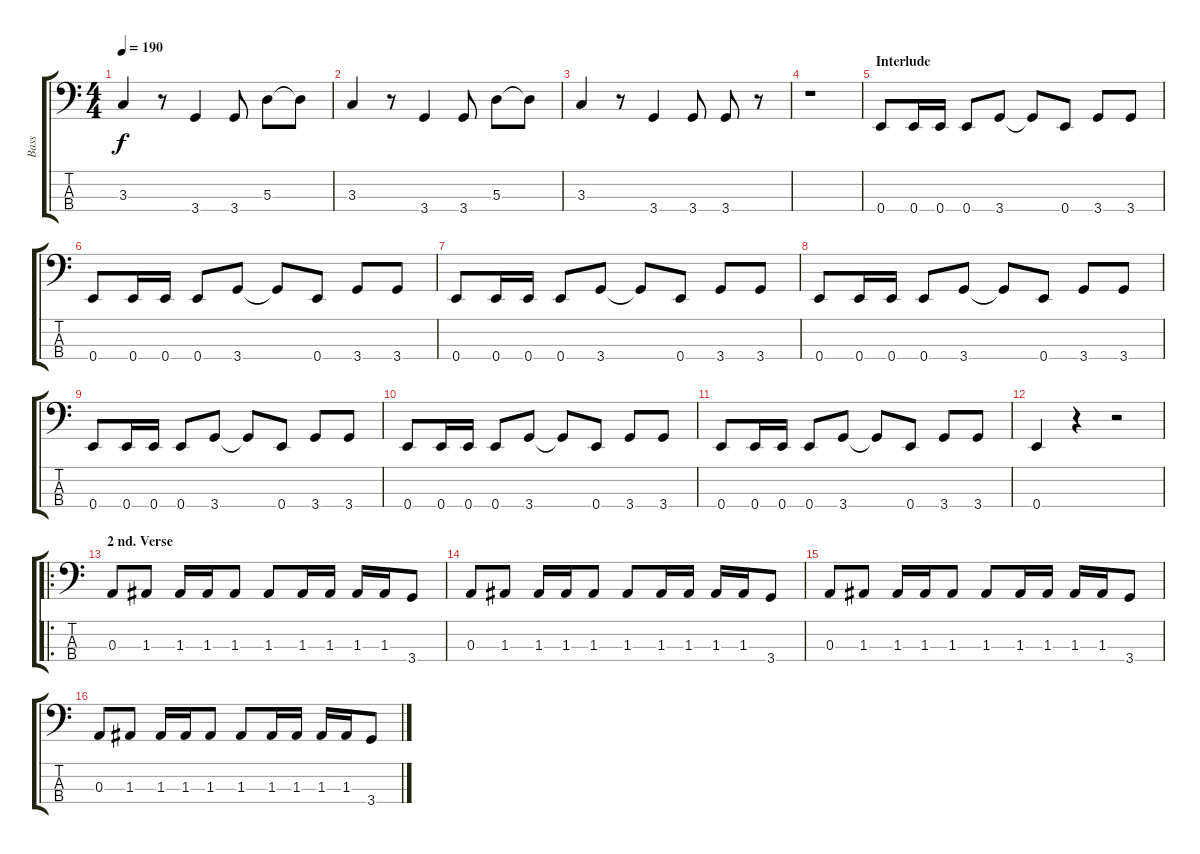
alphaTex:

\track ("Bass" "Bass") {instrument electricbassfinger}
\staff {score tabs}
\tuning (G2 D2 A1 E1) {hide}
\ts (4 4)
\tempo 190
\clef f4
\ks c
3.3.4{dy f} r.8 3.4.4 3.4.8 5.3.8 5.3{t}.8 |
3.3.4 r.8 3.4.4 3.4.8 5.3.8 5.3{t}.8 |
3.3.4 r.8 3.4.4 3.4.8 3.4.8 r.8 |
r.1 |
\section ("" "Interlude")
0.4.8 0.4.16 0.4.16 0.4.8 3.4.8 3.4{t}.8 0.4.8 3.4.8 3.4.8 |
0.4.8 0.4.16 0.4.16 0.4.8 3.4.8 3.4{t}.8 0.4.8 3.4.8 3.4.8 |
0.4.8 0.4.16 0.4.16 0.4.8 3.4.8 3.4{t}.8 0.4.8 3.4.8 3.4.8 |
0.4.8 0.4.16 0.4.16 0.4.8 3.4.8 3.4{t}.8 0.4.8 3.4.8 3.4.8 |
0.4.8 0.4.16 0.4.16 0.4.8 3.4.8 3.4{t}.8 0.4.8 3.4.8 3.4.8 |
0.4.8 0.4.16 0.4.16 0.4.8 3.4.8 3.4{t}.8 0.4.8 3.4.8 3.4.8 |
0.4.8 0.4.16 0.4.16 0.4.8 3.4.8 3.4{t}.8 0.4.8 3.4.8 3.4.8 |
0.4.4 r.4 r.2 |
\ro
\section ("" "2 nd. Verse")
0.3.8 1.3.8 1.3.16 1.3.16 1.3.8 1.3.8 1.3.16 1.3.16 1.3.16 1.3.16 3.4.8 |
0.3.8 1.3.8 1.3.16 1.3.16 1.3.8 1.3.8 1.3.16 1.3.16 1.3.16 1.3.16 3.4.8 |
0.3.8 1.3.8 1.3.16 1.3.16 1.3.8 1.3.8 1.3.16 1.3.16 1.3.16 1.3.16 3.4.8 |
0.3.8 1.3.8 1.3.16 1.3.16 1.3.8 1.3.8 1.3.16 1.3.16 1.3.16 1.3.16 3.4.8
